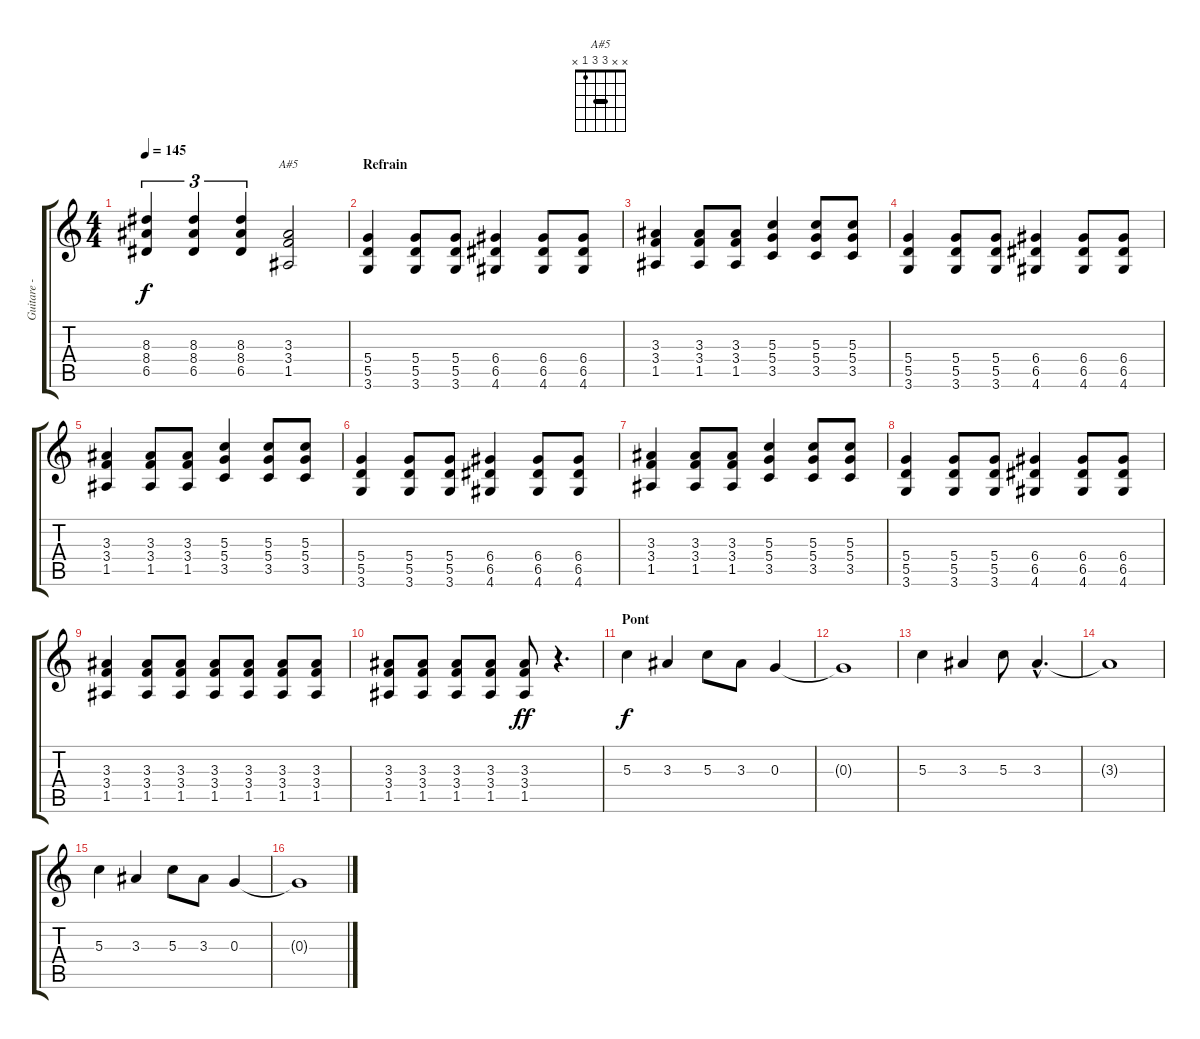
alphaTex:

\track ("Guitare - Bozo" "Guitare - ") {instrument electricguitarclean}
\staff {score tabs}
\tuning (E4 B3 G3 D3 A2 E2) {hide}
\chord ("A#5" x x 3 3 1 x) {barre 3}
\ts (4 4)
\tempo 145
\clef g2
\ks c
(8.3 8.4 6.5).4{tu (3 2) dy f} (8.3 8.4 6.5).4{tu (3 2)} (8.3 8.4 6.5).4{tu (3 2)} (3.3 3.4 1.5).2{ch "A#5"} |
\section ("" "Refrain")
(5.4 5.5 3.6).4{volume 9} (5.4 5.5 3.6).8 (5.4 5.5 3.6).8 (6.4 6.5 4.6).4 (6.4 6.5 4.6).8 (6.4 6.5 4.6).8 |
(3.3 3.4 1.5).4 (3.3 3.4 1.5).8 (3.3 3.4 1.5).8 (5.3 5.4 3.5).4 (5.3 5.4 3.5).8 (5.3 5.4 3.5).8 |
(5.4 5.5 3.6).4 (5.4 5.5 3.6).8 (5.4 5.5 3.6).8 (6.4 6.5 4.6).4 (6.4 6.5 4.6).8 (6.4 6.5 4.6).8 |
(3.3 3.4 1.5).4 (3.3 3.4 1.5).8 (3.3 3.4 1.5).8 (5.3 5.4 3.5).4 (5.3 5.4 3.5).8 (5.3 5.4 3.5).8 |
(5.4 5.5 3.6).4 (5.4 5.5 3.6).8 (5.4 5.5 3.6).8 (6.4 6.5 4.6).4 (6.4 6.5 4.6).8 (6.4 6.5 4.6).8 |
(3.3 3.4 1.5).4 (3.3 3.4 1.5).8 (3.3 3.4 1.5).8 (5.3 5.4 3.5).4 (5.3 5.4 3.5).8 (5.3 5.4 3.5).8 |
(5.4 5.5 3.6).4 (5.4 5.5 3.6).8 (5.4 5.5 3.6).8 (6.4 6.5 4.6).4 (6.4 6.5 4.6).8 (6.4 6.5 4.6).8 |
(3.3 3.4 1.5).4 (3.3 3.4 1.5).8 (3.3 3.4 1.5).8 (3.3 3.4 1.5).8 (3.3 3.4 1.5).8 (3.3 3.4 1.5).8 (3.3 3.4 1.5).8 |
(3.3 3.4 1.5).8 (3.3 3.4 1.5).8 (3.3 3.4 1.5).8 (3.3 3.4 1.5).8 (3.3 3.4 1.5).8{dy ff} r.4{d} |
\section ("" "Pont")
5.3.4{dy f volume 12} 3.3.4 5.3.8 3.3.8 0.3.4 |
0.3{t}.1 |
5.3.4 3.3.4 5.3.8 3.3{hac}.4{d} |
3.3{t}.1 |
5.3.4 3.3.4 5.3.8 3.3.8 0.3.4 |
0.3{t}.1
